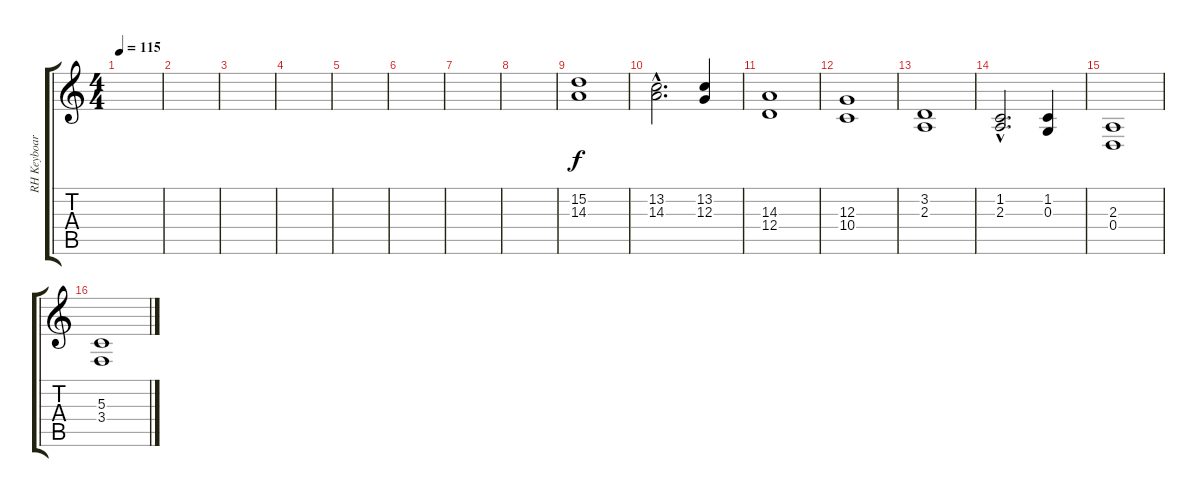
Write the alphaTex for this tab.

\track ("RH Keyboard" "RH Keyboar") {instrument acousticgrandpiano}
\staff {score tabs}
\tuning (E4 B3 G3 D3 A2 E2) {hide}
\ts (4 4)
\tempo 115
\clef g2
\ks c
|
|
|
|
|
|
|
|
(15.2 14.3).1{volume 10 instrument rockorgan} |
(13.2{hac} 14.3{hac}).2{d} (13.2 12.3).4 |
(14.3 12.4).1 |
(12.3 10.4).1 |
(3.2 2.3).1{volume 10 instrument rockorgan} |
(1.2{hac} 2.3{hac}).2{d} (1.2 0.3).4 |
(2.3 0.4).1 |
(5.3 3.4).1
